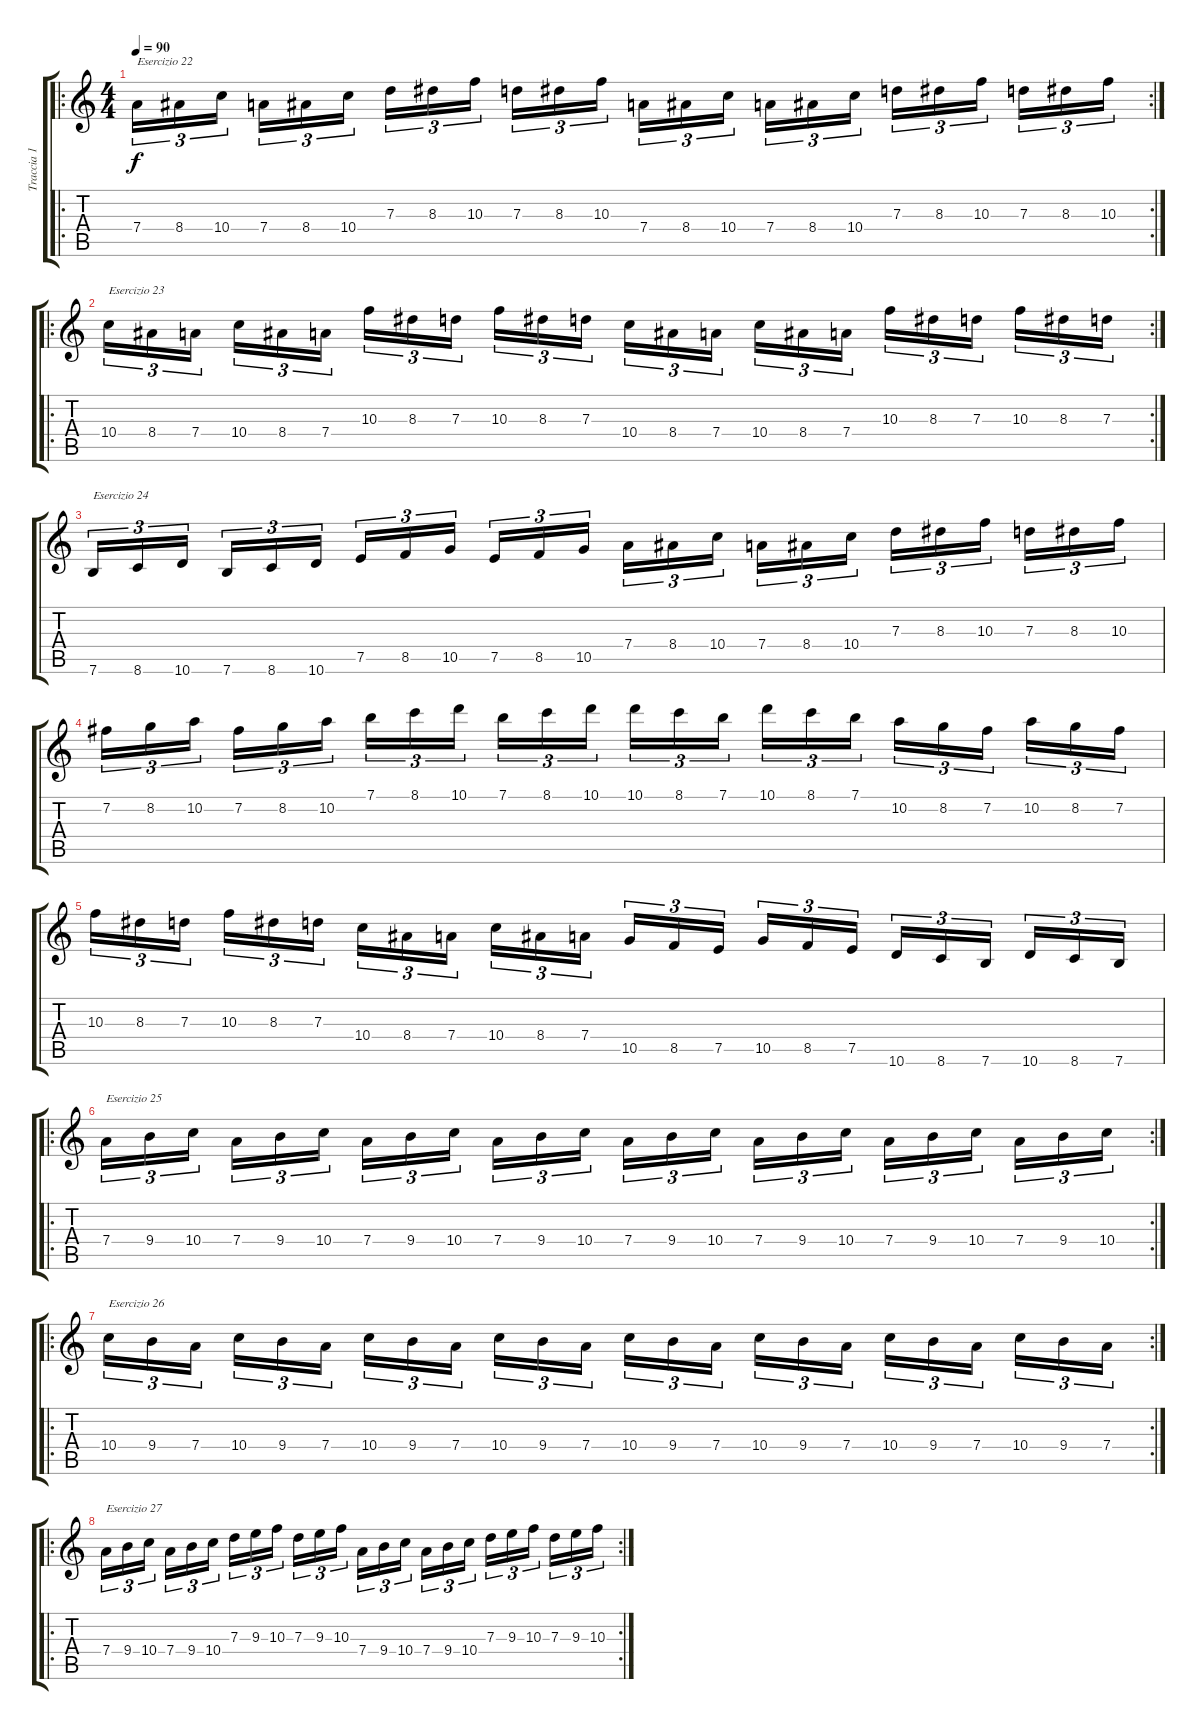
\track ("Traccia 1" "Traccia 1") {instrument acousticguitarnylon}
\staff {score tabs}
\tuning (E4 B3 G3 D3 A2 E2) {hide}
\ro
\rc 2
\ts (4 4)
\tempo 90
\clef g2
\ks c
7.4.16{tu (3 2) txt "Esercizio 22" dy f} 8.4.16{tu (3 2)} 10.4.16{tu (3 2)} 7.4.16{tu (3 2)} 8.4.16{tu (3 2)} 10.4.16{tu (3 2)} 7.3.16{tu (3 2)} 8.3.16{tu (3 2)} 10.3.16{tu (3 2)} 7.3.16{tu (3 2)} 8.3.16{tu (3 2)} 10.3.16{tu (3 2)} 7.4.16{tu (3 2)} 8.4.16{tu (3 2)} 10.4.16{tu (3 2)} 7.4.16{tu (3 2)} 8.4.16{tu (3 2)} 10.4.16{tu (3 2)} 7.3.16{tu (3 2)} 8.3.16{tu (3 2)} 10.3.16{tu (3 2)} 7.3.16{tu (3 2)} 8.3.16{tu (3 2)} 10.3.16{tu (3 2)} |
\ro
\rc 2
10.4.16{tu (3 2) txt "Esercizio 23"} 8.4.16{tu (3 2)} 7.4.16{tu (3 2)} 10.4.16{tu (3 2)} 8.4.16{tu (3 2)} 7.4.16{tu (3 2)} 10.3.16{tu (3 2)} 8.3.16{tu (3 2)} 7.3.16{tu (3 2)} 10.3.16{tu (3 2)} 8.3.16{tu (3 2)} 7.3.16{tu (3 2)} 10.4.16{tu (3 2)} 8.4.16{tu (3 2)} 7.4.16{tu (3 2)} 10.4.16{tu (3 2)} 8.4.16{tu (3 2)} 7.4.16{tu (3 2)} 10.3.16{tu (3 2)} 8.3.16{tu (3 2)} 7.3.16{tu (3 2)} 10.3.16{tu (3 2)} 8.3.16{tu (3 2)} 7.3.16{tu (3 2)} |
7.6.16{tu (3 2) txt "Esercizio 24"} 8.6.16{tu (3 2)} 10.6.16{tu (3 2)} 7.6.16{tu (3 2)} 8.6.16{tu (3 2)} 10.6.16{tu (3 2)} 7.5.16{tu (3 2)} 8.5.16{tu (3 2)} 10.5.16{tu (3 2)} 7.5.16{tu (3 2)} 8.5.16{tu (3 2)} 10.5.16{tu (3 2)} 7.4.16{tu (3 2)} 8.4.16{tu (3 2)} 10.4.16{tu (3 2)} 7.4.16{tu (3 2)} 8.4.16{tu (3 2)} 10.4.16{tu (3 2)} 7.3.16{tu (3 2)} 8.3.16{tu (3 2)} 10.3.16{tu (3 2)} 7.3.16{tu (3 2)} 8.3.16{tu (3 2)} 10.3.16{tu (3 2)} |
7.2.16{tu (3 2)} 8.2.16{tu (3 2)} 10.2.16{tu (3 2)} 7.2.16{tu (3 2)} 8.2.16{tu (3 2)} 10.2.16{tu (3 2)} 7.1.16{tu (3 2)} 8.1.16{tu (3 2)} 10.1.16{tu (3 2)} 7.1.16{tu (3 2)} 8.1.16{tu (3 2)} 10.1.16{tu (3 2)} 10.1.16{tu (3 2)} 8.1.16{tu (3 2)} 7.1.16{tu (3 2)} 10.1.16{tu (3 2)} 8.1.16{tu (3 2)} 7.1.16{tu (3 2)} 10.2.16{tu (3 2)} 8.2.16{tu (3 2)} 7.2.16{tu (3 2)} 10.2.16{tu (3 2)} 8.2.16{tu (3 2)} 7.2.16{tu (3 2)} |
10.3.16{tu (3 2)} 8.3.16{tu (3 2)} 7.3.16{tu (3 2)} 10.3.16{tu (3 2)} 8.3.16{tu (3 2)} 7.3.16{tu (3 2)} 10.4.16{tu (3 2)} 8.4.16{tu (3 2)} 7.4.16{tu (3 2)} 10.4.16{tu (3 2)} 8.4.16{tu (3 2)} 7.4.16{tu (3 2)} 10.5.16{tu (3 2)} 8.5.16{tu (3 2)} 7.5.16{tu (3 2)} 10.5.16{tu (3 2)} 8.5.16{tu (3 2)} 7.5.16{tu (3 2)} 10.6.16{tu (3 2)} 8.6.16{tu (3 2)} 7.6.16{tu (3 2)} 10.6.16{tu (3 2)} 8.6.16{tu (3 2)} 7.6.16{tu (3 2)} |
\ro
\rc 2
7.4.16{tu (3 2) txt "Esercizio 25"} 9.4.16{tu (3 2)} 10.4.16{tu (3 2)} 7.4.16{tu (3 2)} 9.4.16{tu (3 2)} 10.4.16{tu (3 2)} 7.4.16{tu (3 2)} 9.4.16{tu (3 2)} 10.4.16{tu (3 2)} 7.4.16{tu (3 2)} 9.4.16{tu (3 2)} 10.4.16{tu (3 2)} 7.4.16{tu (3 2)} 9.4.16{tu (3 2)} 10.4.16{tu (3 2)} 7.4.16{tu (3 2)} 9.4.16{tu (3 2)} 10.4.16{tu (3 2)} 7.4.16{tu (3 2)} 9.4.16{tu (3 2)} 10.4.16{tu (3 2)} 7.4.16{tu (3 2)} 9.4.16{tu (3 2)} 10.4.16{tu (3 2)} |
\ro
\rc 2
10.4.16{tu (3 2) txt "Esercizio 26"} 9.4.16{tu (3 2)} 7.4.16{tu (3 2)} 10.4.16{tu (3 2)} 9.4.16{tu (3 2)} 7.4.16{tu (3 2)} 10.4.16{tu (3 2)} 9.4.16{tu (3 2)} 7.4.16{tu (3 2)} 10.4.16{tu (3 2)} 9.4.16{tu (3 2)} 7.4.16{tu (3 2)} 10.4.16{tu (3 2)} 9.4.16{tu (3 2)} 7.4.16{tu (3 2)} 10.4.16{tu (3 2)} 9.4.16{tu (3 2)} 7.4.16{tu (3 2)} 10.4.16{tu (3 2)} 9.4.16{tu (3 2)} 7.4.16{tu (3 2)} 10.4.16{tu (3 2)} 9.4.16{tu (3 2)} 7.4.16{tu (3 2)} |
\ro
\rc 2
7.4.16{tu (3 2) txt "Esercizio 27"} 9.4.16{tu (3 2)} 10.4.16{tu (3 2)} 7.4.16{tu (3 2)} 9.4.16{tu (3 2)} 10.4.16{tu (3 2)} 7.3.16{tu (3 2)} 9.3.16{tu (3 2)} 10.3.16{tu (3 2)} 7.3.16{tu (3 2)} 9.3.16{tu (3 2)} 10.3.16{tu (3 2)} 7.4.16{tu (3 2)} 9.4.16{tu (3 2)} 10.4.16{tu (3 2)} 7.4.16{tu (3 2)} 9.4.16{tu (3 2)} 10.4.16{tu (3 2)} 7.3.16{tu (3 2)} 9.3.16{tu (3 2)} 10.3.16{tu (3 2)} 7.3.16{tu (3 2)} 9.3.16{tu (3 2)} 10.3.16{tu (3 2)}
